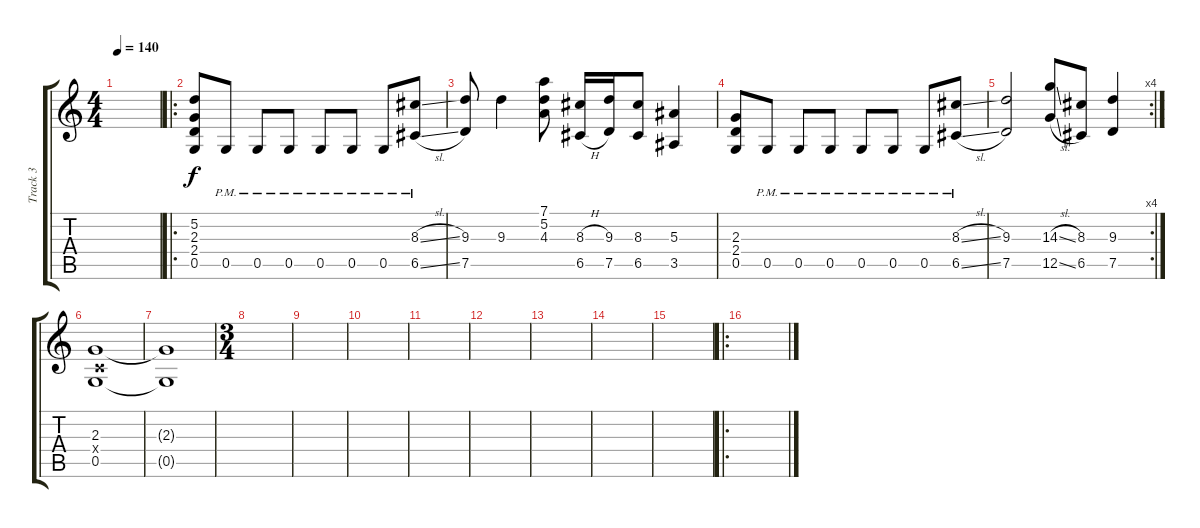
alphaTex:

\track ("Track 3" "Track 3") {instrument distortionguitar}
\staff {score tabs}
\tuning (D4 A3 F3 C3 G2 D2) {hide}
\ts (4 4)
\tempo 140
\clef g2
\ks c
|
\ro
(5.2 2.3 2.4 0.5).8 0.5{pm}.8 0.5{pm}.8 0.5{pm}.8 0.5{pm}.8 0.5{pm}.8 0.5{pm}.8 (8.3{sl} 6.5{sl pm}).8 |
(9.3 7.5).8 9.3.4 (7.1 5.2 4.3).8 (8.3{h} 6.5{h}).16 (9.3 7.5).16 (8.3 6.5).8 (5.3 3.5).4 |
(2.3 2.4 0.5).8 0.5{pm}.8 0.5{pm}.8 0.5{pm}.8 0.5{pm}.8 0.5{pm}.8 0.5{pm}.8 (8.3{sl} 6.5{sl pm}).8 |
\rc 4
(9.3 7.5).2 (14.3{sl} 12.5{sl}).8 (8.3 6.5).8 (9.3 7.5).4 |
(2.3 0.4{x} 0.5).1 |
(2.3{t} 0.5{t}).1 |
\ts (3 4)
|
|
|
|
|
|
|
|
\ro
